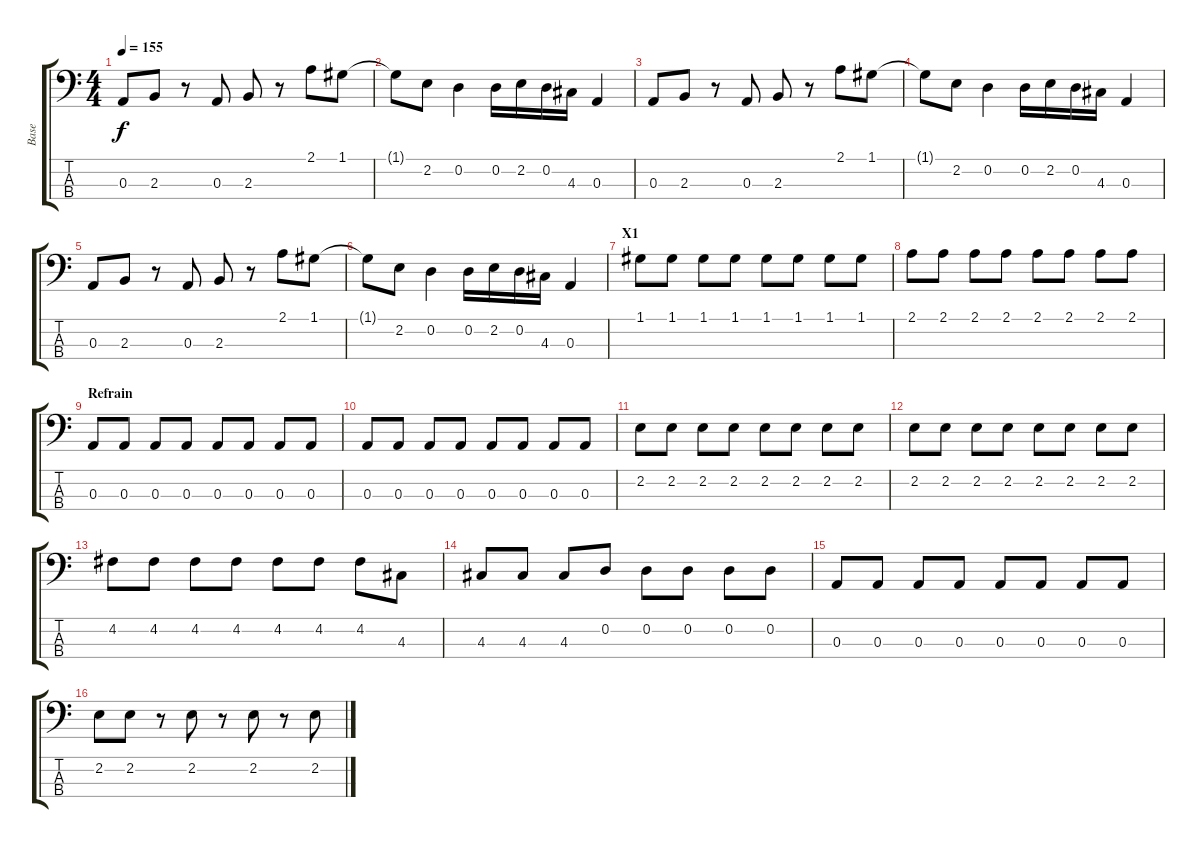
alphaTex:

\track ("Base" "Base") {instrument electricbassfinger}
\staff {score tabs}
\tuning (G2 D2 A1 E1) {hide}
\ts (4 4)
\tempo 155
\clef f4
\ks c
0.3.8{dy f} 2.3.8 r.8 0.3.8 2.3.8 r.8 2.1.8 1.1.8 |
1.1{t}.8 2.2.8 0.2.4 0.2.16 2.2.16 0.2.16 4.3.16 0.3.4 |
0.3.8 2.3.8 r.8 0.3.8 2.3.8 r.8 2.1.8 1.1.8 |
1.1{t}.8 2.2.8 0.2.4 0.2.16 2.2.16 0.2.16 4.3.16 0.3.4 |
0.3.8 2.3.8 r.8 0.3.8 2.3.8 r.8 2.1.8 1.1.8 |
1.1{t}.8 2.2.8 0.2.4 0.2.16 2.2.16 0.2.16 4.3.16 0.3.4 |
\section ("" "X1")
1.1.8 1.1.8 1.1.8 1.1.8 1.1.8 1.1.8 1.1.8 1.1.8 |
2.1.8 2.1.8 2.1.8 2.1.8 2.1.8 2.1.8 2.1.8 2.1.8 |
\section ("" "Refrain")
0.3.8 0.3.8 0.3.8 0.3.8 0.3.8 0.3.8 0.3.8 0.3.8 |
0.3.8 0.3.8 0.3.8 0.3.8 0.3.8 0.3.8 0.3.8 0.3.8 |
2.2.8 2.2.8 2.2.8 2.2.8 2.2.8 2.2.8 2.2.8 2.2.8 |
2.2.8 2.2.8 2.2.8 2.2.8 2.2.8 2.2.8 2.2.8 2.2.8 |
4.2.8 4.2.8 4.2.8 4.2.8 4.2.8 4.2.8 4.2.8 4.3.8 |
4.3.8 4.3.8 4.3.8 0.2.8 0.2.8 0.2.8 0.2.8 0.2.8 |
0.3.8 0.3.8 0.3.8 0.3.8 0.3.8 0.3.8 0.3.8 0.3.8 |
2.2.8 2.2.8 r.8 2.2.8 r.8 2.2.8 r.8 2.2.8
